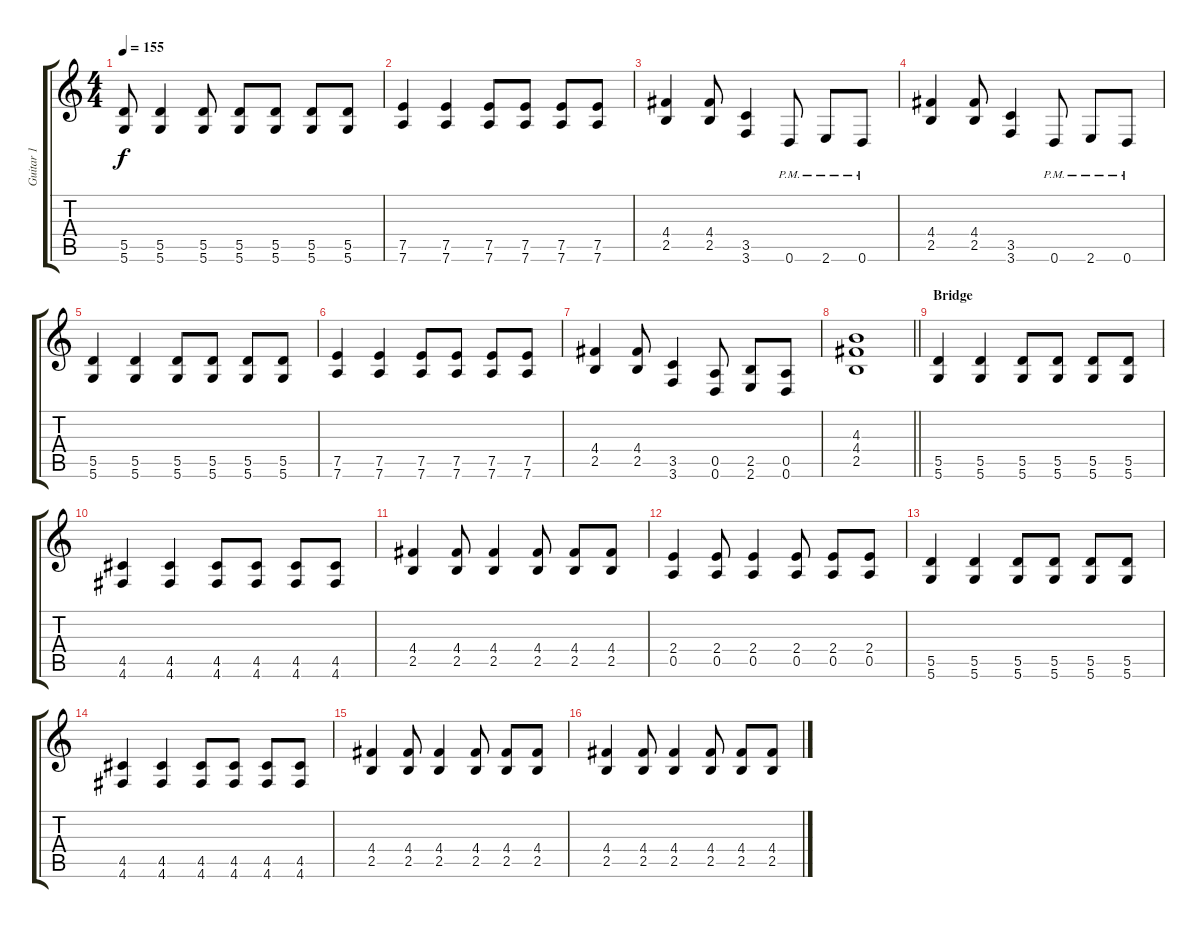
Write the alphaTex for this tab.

\track ("Guitar 1" "Guitar 1") {instrument distortionguitar}
\staff {score tabs}
\tuning (E4 B3 G3 D3 A2 D2) {hide}
\ts (4 4)
\tempo 155
\clef g2
\ks c
(5.5{t} 5.6{t}).8{dy f} (5.5 5.6).4 (5.5 5.6).8 (5.5 5.6).8 (5.5 5.6).8 (5.5 5.6).8 (5.5 5.6).8 |
(7.5 7.6).4 (7.5 7.6).4 (7.5 7.6).8 (7.5 7.6).8 (7.5 7.6).8 (7.5 7.6).8 |
(4.4 2.5).4 (4.4 2.5).8 (3.5 3.6).4 0.6{pm}.8 2.6{pm}.8 0.6{pm}.8 |
(4.4 2.5).4 (4.4 2.5).8 (3.5 3.6).4 0.6{pm}.8 2.6{pm}.8 0.6{pm}.8 |
(5.5 5.6).4 (5.5 5.6).4 (5.5 5.6).8 (5.5 5.6).8 (5.5 5.6).8 (5.5 5.6).8 |
(7.5 7.6).4 (7.5 7.6).4 (7.5 7.6).8 (7.5 7.6).8 (7.5 7.6).8 (7.5 7.6).8 |
(4.4 2.5).4 (4.4 2.5).8 (3.5 3.6).4 (0.5 0.6).8 (2.5 2.6).8 (0.5 0.6).8 |
\barLineRight lightlight
(4.3 4.4 2.5).1 |
\section ("" "Bridge")
(5.5 5.6).4 (5.5 5.6).4 (5.5 5.6).8 (5.5 5.6).8 (5.5 5.6).8 (5.5 5.6).8 |
(4.5 4.6).4 (4.5 4.6).4 (4.5 4.6).8 (4.5 4.6).8 (4.5 4.6).8 (4.5 4.6).8 |
(4.4 2.5).4 (4.4 2.5).8 (4.4 2.5).4 (4.4 2.5).8 (4.4 2.5).8 (4.4 2.5).8 |
(2.4 0.5).4 (2.4 0.5).8 (2.4 0.5).4 (2.4 0.5).8 (2.4 0.5).8 (2.4 0.5).8 |
(5.5 5.6).4 (5.5 5.6).4 (5.5 5.6).8 (5.5 5.6).8 (5.5 5.6).8 (5.5 5.6).8 |
(4.5 4.6).4 (4.5 4.6).4 (4.5 4.6).8 (4.5 4.6).8 (4.5 4.6).8 (4.5 4.6).8 |
(4.4 2.5).4 (4.4 2.5).8 (4.4 2.5).4 (4.4 2.5).8 (4.4 2.5).8 (4.4 2.5).8 |
(4.4 2.5).4 (4.4 2.5).8 (4.4 2.5).4 (4.4 2.5).8 (4.4 2.5).8 (4.4 2.5).8
